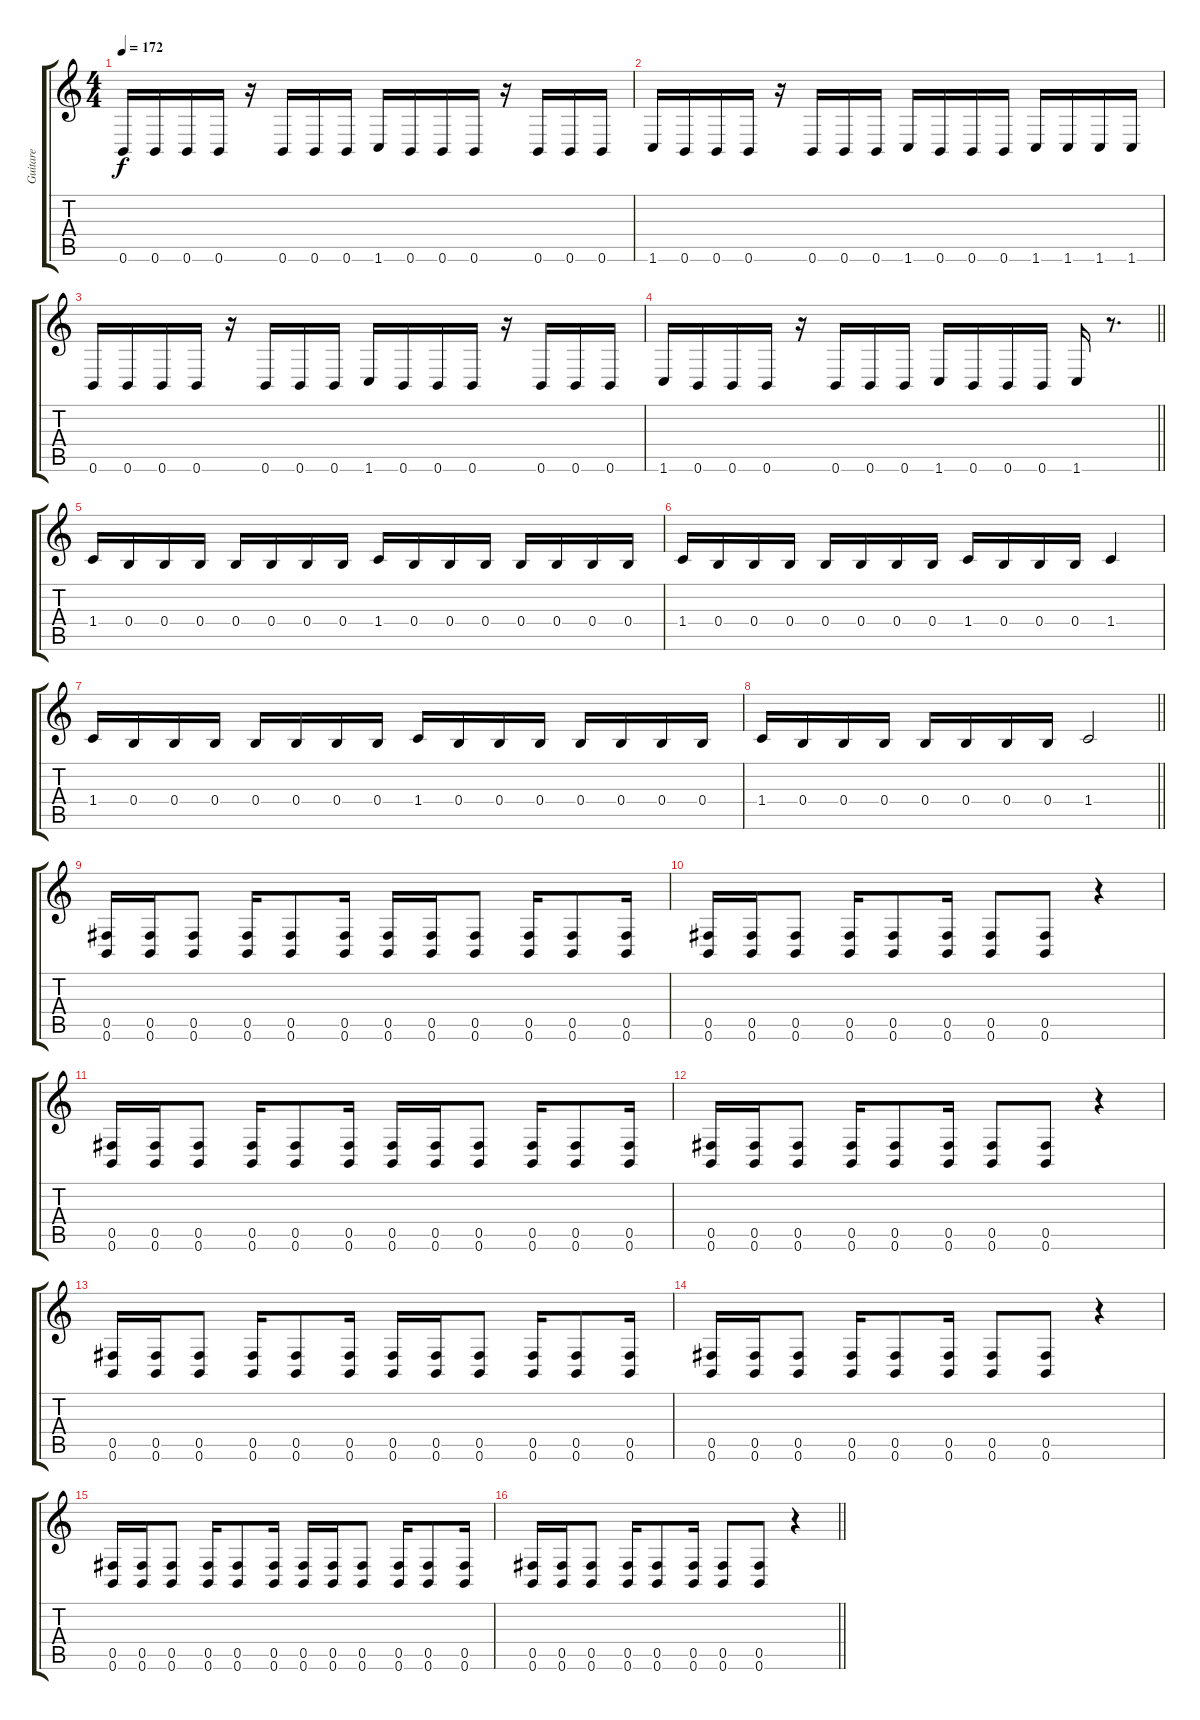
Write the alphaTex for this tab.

\track ("Guitare" "Guitare") {instrument distortionguitar}
\staff {score tabs}
\tuning (B3 Gb3 D3 B2 Gb2 B1) {hide}
\ts (4 4)
\tempo 172
\clef g2
\ks c
0.6.16{dy f} 0.6.16 0.6.16 0.6.16 r.16 0.6.16 0.6.16 0.6.16 1.6.16 0.6.16 0.6.16 0.6.16 r.16 0.6.16 0.6.16 0.6.16 |
1.6.16 0.6.16 0.6.16 0.6.16 r.16 0.6.16 0.6.16 0.6.16 1.6.16 0.6.16 0.6.16 0.6.16 1.6.16 1.6.16 1.6.16 1.6.16 |
0.6.16 0.6.16 0.6.16 0.6.16 r.16 0.6.16 0.6.16 0.6.16 1.6.16 0.6.16 0.6.16 0.6.16 r.16 0.6.16 0.6.16 0.6.16 |
\barLineRight lightlight
1.6.16 0.6.16 0.6.16 0.6.16 r.16 0.6.16 0.6.16 0.6.16 1.6.16 0.6.16 0.6.16 0.6.16 1.6.16 r.8{d} |
1.4.16 0.4.16 0.4.16 0.4.16 0.4.16 0.4.16 0.4.16 0.4.16 1.4.16 0.4.16 0.4.16 0.4.16 0.4.16 0.4.16 0.4.16 0.4.16 |
1.4.16 0.4.16 0.4.16 0.4.16 0.4.16 0.4.16 0.4.16 0.4.16 1.4.16 0.4.16 0.4.16 0.4.16 1.4.4 |
1.4.16 0.4.16 0.4.16 0.4.16 0.4.16 0.4.16 0.4.16 0.4.16 1.4.16 0.4.16 0.4.16 0.4.16 0.4.16 0.4.16 0.4.16 0.4.16 |
\barLineRight lightlight
1.4.16 0.4.16 0.4.16 0.4.16 0.4.16 0.4.16 0.4.16 0.4.16 1.4.2 |
(0.5 0.6).16 (0.5 0.6).16 (0.5 0.6).8 (0.5 0.6).16 (0.5 0.6).8 (0.5 0.6).16 (0.5 0.6).16 (0.5 0.6).16 (0.5 0.6).8 (0.5 0.6).16 (0.5 0.6).8 (0.5 0.6).16 |
(0.5 0.6).16 (0.5 0.6).16 (0.5 0.6).8 (0.5 0.6).16 (0.5 0.6).8 (0.5 0.6).16 (0.5 0.6).8 (0.5 0.6).8 r.4 |
(0.5 0.6).16 (0.5 0.6).16 (0.5 0.6).8 (0.5 0.6).16 (0.5 0.6).8 (0.5 0.6).16 (0.5 0.6).16 (0.5 0.6).16 (0.5 0.6).8 (0.5 0.6).16 (0.5 0.6).8 (0.5 0.6).16 |
(0.5 0.6).16 (0.5 0.6).16 (0.5 0.6).8 (0.5 0.6).16 (0.5 0.6).8 (0.5 0.6).16 (0.5 0.6).8 (0.5 0.6).8 r.4 |
(0.5 0.6).16 (0.5 0.6).16 (0.5 0.6).8 (0.5 0.6).16 (0.5 0.6).8 (0.5 0.6).16 (0.5 0.6).16 (0.5 0.6).16 (0.5 0.6).8 (0.5 0.6).16 (0.5 0.6).8 (0.5 0.6).16 |
(0.5 0.6).16 (0.5 0.6).16 (0.5 0.6).8 (0.5 0.6).16 (0.5 0.6).8 (0.5 0.6).16 (0.5 0.6).8 (0.5 0.6).8 r.4 |
(0.5 0.6).16 (0.5 0.6).16 (0.5 0.6).8 (0.5 0.6).16 (0.5 0.6).8 (0.5 0.6).16 (0.5 0.6).16 (0.5 0.6).16 (0.5 0.6).8 (0.5 0.6).16 (0.5 0.6).8 (0.5 0.6).16 |
\barLineRight lightlight
(0.5 0.6).16 (0.5 0.6).16 (0.5 0.6).8 (0.5 0.6).16 (0.5 0.6).8 (0.5 0.6).16 (0.5 0.6).8 (0.5 0.6).8 r.4
